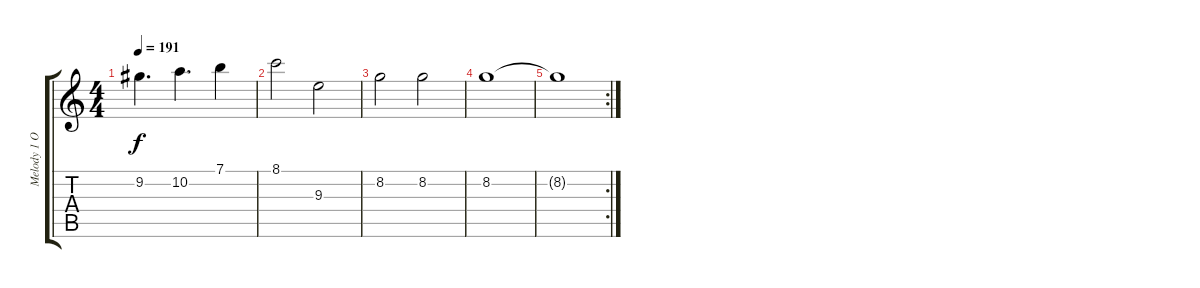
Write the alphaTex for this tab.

\track ("Melody 1 Oct Down for Accompanied Guitar" "Melody 1 O") {instrument distortionguitar}
\staff {score tabs}
\tuning (E4 B3 G3 D3 A2 E2) {hide}
\ts (4 4)
\tempo 191
\clef g2
\ks c
9.2.4{d dy f} 10.2.4{d} 7.1.4 |
8.1.2 9.3.2 |
8.2.2 8.2.2 |
8.2.1 |
\rc 2
8.2{t}.1
